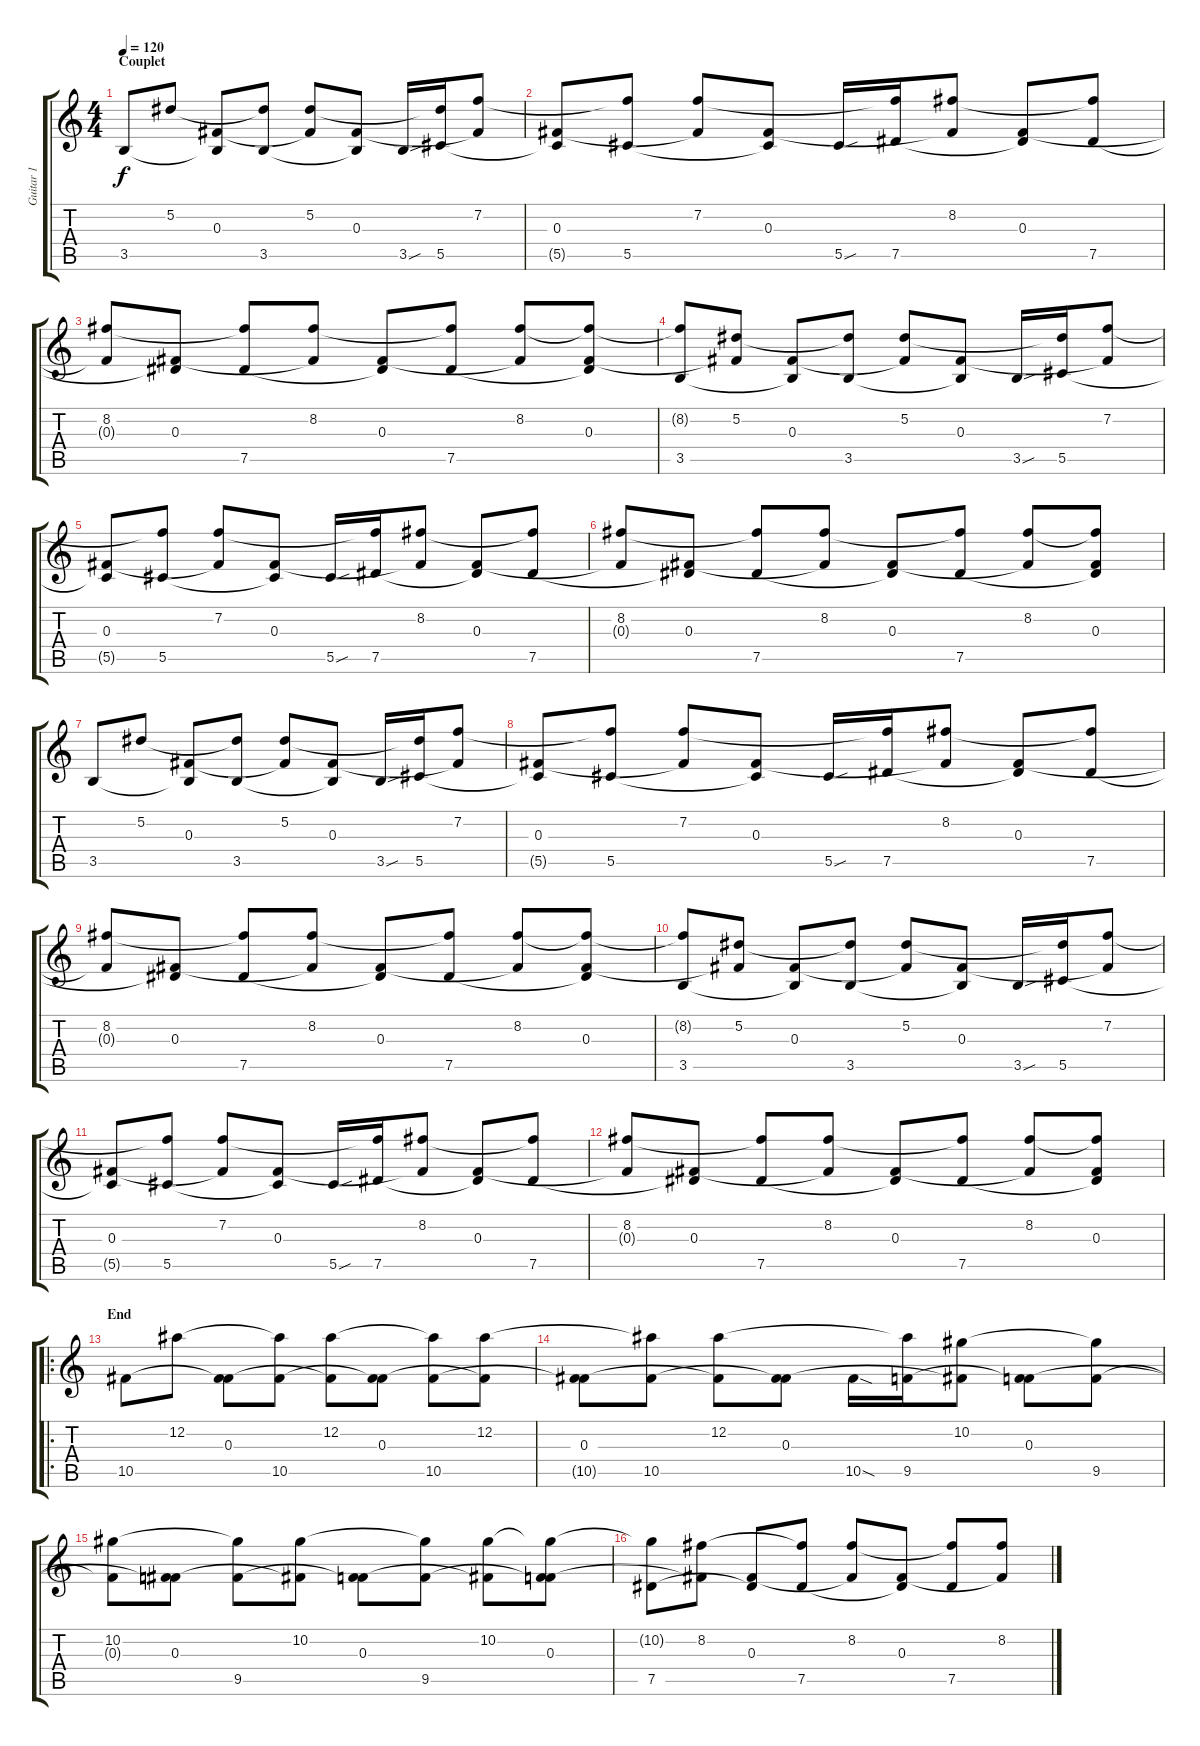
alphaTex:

\track ("Guitar 1" "Guitar 1") {instrument acousticguitarsteel}
\staff {score tabs}
\tuning (Eb4 Bb3 Gb3 Db3 Ab2 Eb2) {hide}
\ts (4 4)
\section ("" "Couplet")
\tempo 120
\clef g2
\ks c
3.5.8{dy f} 5.2.8 (0.3 3.5{t}).8 (5.2{t} 3.5).8 (5.2 0.3{t}).8 (0.3 3.5{t}).8 3.5{sou}.16 (5.2{t} 5.5).16 (7.2 0.3{t}).8 |
(0.3 5.5{t}).8 (7.2{t} 5.5).8 (7.2 0.3{t}).8 (0.3 5.5{t}).8 5.5{sou}.16 (7.2{t} 7.5).16 (8.2 0.3{t}).8 (0.3 7.5{t}).8 (8.2{t} 7.5).8 |
(8.2 0.3{t}).8 (0.3 7.5{t}).8 (8.2{t} 7.5).8 (8.2 0.3{t}).8 (0.3 7.5{t}).8 (8.2{t} 7.5).8 (8.2 0.3{t}).8 (8.2{t} 0.3 7.5{t}).8 |
(8.2{t} 3.5).8 (5.2 0.3{t}).8 (0.3 3.5{t}).8 (5.2{t} 3.5).8 (5.2 0.3{t}).8 (0.3 3.5{t}).8 3.5{sou}.16 (5.2{t} 5.5).16 (7.2 0.3{t}).8 |
(0.3 5.5{t}).8 (7.2{t} 5.5).8 (7.2 0.3{t}).8 (0.3 5.5{t}).8 5.5{sou}.16 (7.2{t} 7.5).16 (8.2 0.3{t}).8 (0.3 7.5{t}).8 (8.2{t} 7.5).8 |
(8.2 0.3{t}).8 (0.3 7.5{t}).8 (8.2{t} 7.5).8 (8.2 0.3{t}).8 (0.3 7.5{t}).8 (8.2{t} 7.5).8 (8.2 0.3{t}).8 (8.2{t} 0.3 7.5{t}).8 |
3.5.8 5.2.8 (0.3 3.5{t}).8 (5.2{t} 3.5).8 (5.2 0.3{t}).8 (0.3 3.5{t}).8 3.5{sou}.16 (5.2{t} 5.5).16 (7.2 0.3{t}).8 |
(0.3 5.5{t}).8 (7.2{t} 5.5).8 (7.2 0.3{t}).8 (0.3 5.5{t}).8 5.5{sou}.16 (7.2{t} 7.5).16 (8.2 0.3{t}).8 (0.3 7.5{t}).8 (8.2{t} 7.5).8 |
(8.2 0.3{t}).8 (0.3 7.5{t}).8 (8.2{t} 7.5).8 (8.2 0.3{t}).8 (0.3 7.5{t}).8 (8.2{t} 7.5).8 (8.2 0.3{t}).8 (8.2{t} 0.3 7.5{t}).8 |
(8.2{t} 3.5).8 (5.2 0.3{t}).8 (0.3 3.5{t}).8 (5.2{t} 3.5).8 (5.2 0.3{t}).8 (0.3 3.5{t}).8 3.5{sou}.16 (5.2{t} 5.5).16 (7.2 0.3{t}).8 |
(0.3 5.5{t}).8 (7.2{t} 5.5).8 (7.2 0.3{t}).8 (0.3 5.5{t}).8 5.5{sou}.16 (7.2{t} 7.5).16 (8.2 0.3{t}).8 (0.3 7.5{t}).8 (8.2{t} 7.5).8 |
(8.2 0.3{t}).8 (0.3 7.5{t}).8 (8.2{t} 7.5).8 (8.2 0.3{t}).8 (0.3 7.5{t}).8 (8.2{t} 7.5).8 (8.2 0.3{t}).8 (8.2{t} 0.3 7.5{t}).8 |
\ro
\section ("" "End")
10.5.8 12.2.8 (0.3 10.5{t}).8 (12.2{t} 10.5).8 (12.2 0.3{t}).8 (0.3 10.5{t}).8 (12.2{t} 10.5).8 (12.2 0.3{t}).8 |
(0.3 10.5{t}).8 (12.2{t} 10.5).8 (12.2 0.3{t}).8 (0.3 10.5{t}).8 10.5{sod}.16 (12.2{t} 9.5).16 (10.2 0.3{t}).8 (0.3 9.5{t}).8 (10.2{t} 9.5).8 |
(10.2 0.3{t}).8 (0.3 9.5{t}).8 (10.2{t} 9.5).8 (10.2 0.3{t}).8 (0.3 9.5{t}).8 (10.2{t} 9.5).8 (10.2 0.3{t}).8 (10.2{t} 0.3 9.5{t}).8 |
(10.2{t} 7.5).8 (8.2 0.3{t}).8 (0.3 7.5{t}).8 (8.2{t} 7.5).8 (8.2 0.3{t}).8 (0.3 7.5{t}).8 (8.2{t} 7.5).8 (8.2 0.3{t}).8
